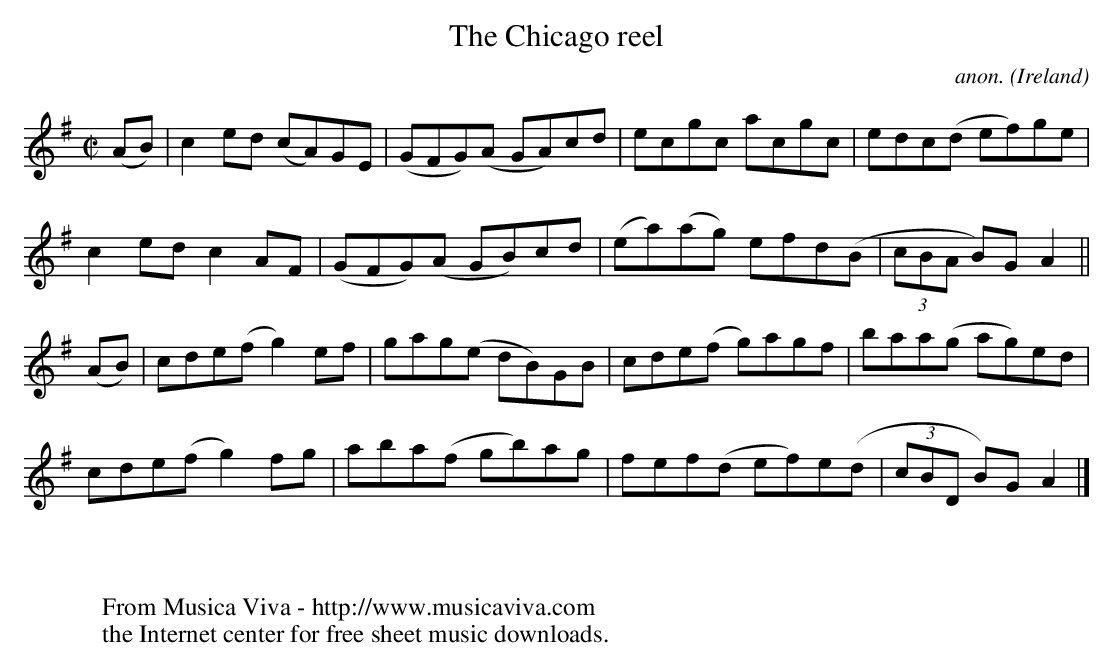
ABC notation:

X:1
T: The Chicago reel
C: anon.
O: Ireland
7.abc
M: C|
L: 1/8
K: Ador
(AB)|c2 ed (cA)GE|(GFG)(A GA)cd|ecgc acgc|edc(d ef)ge|
c2ed c2AF|(GFG)(A GB)cd|(ea)(ag) efd(B|(3cBA B)GA2||
(AB)|cde(f g2)ef|gag(e dB)GB|cde(f g)agf|baa(g ag)ed|
cde(f g2)fg|aba(f gb)ag|fef(d ef)e(d|(3cBD B)G A2|]
W:
W:
W: From Musica Viva - http://www.musicaviva.com
W: the Internet center for free sheet music downloads.
